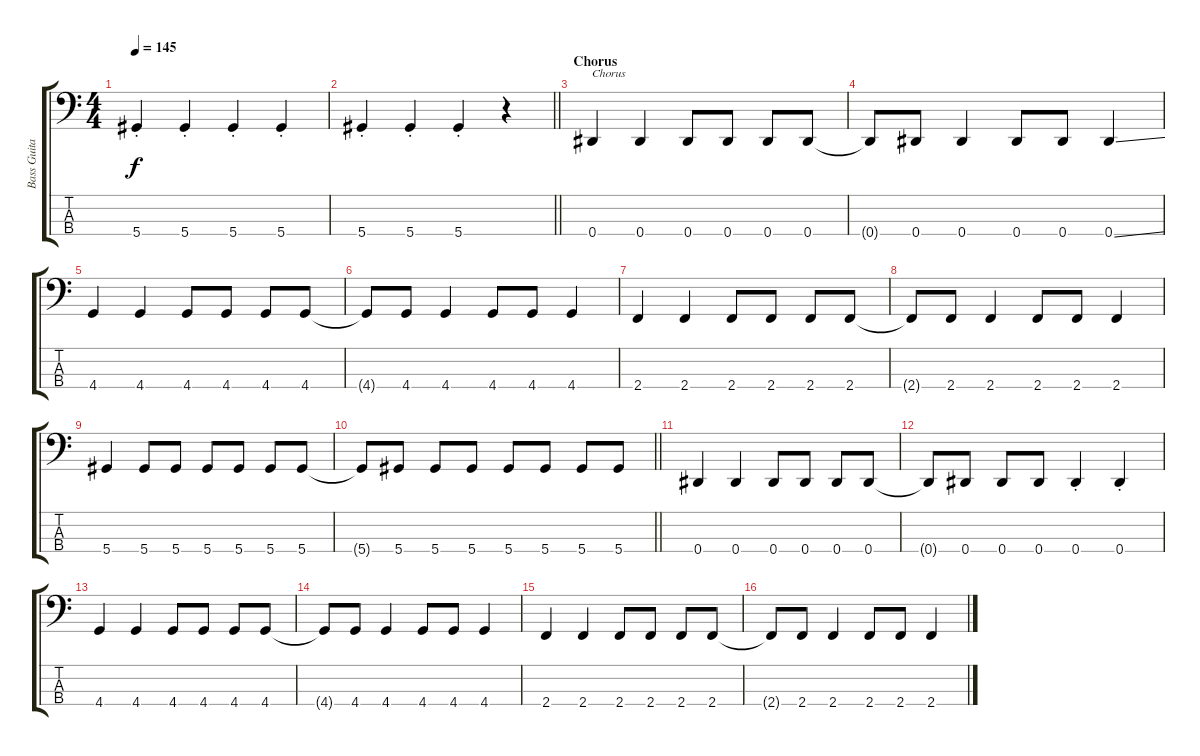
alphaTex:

\track ("Bass Guitar (Gosh)" "Bass Guita") {instrument electricbassfinger}
\staff {score tabs}
\tuning (Gb2 Db2 Ab1 Eb1) {hide}
\ts (4 4)
\tempo 145
\clef f4
\ks c
5.4{st}.4{dy f} 5.4{st}.4 5.4{st}.4 5.4{st}.4 |
\barLineRight lightlight
5.4{st}.4 5.4{st}.4 5.4{st}.4 r.4 |
\section ("" "Chorus")
0.4.4{txt "Chorus"} 0.4.4 0.4.8 0.4.8 0.4.8 0.4.8 |
0.4{t}.8 0.4.8 0.4.4 0.4.8 0.4.8 0.4{ss}.4 |
4.4.4 4.4.4 4.4.8 4.4.8 4.4.8 4.4.8 |
4.4{t}.8 4.4.8 4.4.4 4.4.8 4.4.8 4.4.4 |
2.4.4 2.4.4 2.4.8 2.4.8 2.4.8 2.4.8 |
2.4{t}.8 2.4.8 2.4.4 2.4.8 2.4.8 2.4.4 |
5.4.4 5.4.8 5.4.8 5.4.8 5.4.8 5.4.8 5.4.8 |
\barLineRight lightlight
5.4{t}.8 5.4.8 5.4.8 5.4.8 5.4.8 5.4.8 5.4.8 5.4.8 |
\section ("" "")
0.4.4 0.4.4 0.4.8 0.4.8 0.4.8 0.4.8 |
0.4{t}.8 0.4.8 0.4.8 0.4.8 0.4{st}.4 0.4{st}.4 |
4.4.4 4.4.4 4.4.8 4.4.8 4.4.8 4.4.8 |
4.4{t}.8 4.4.8 4.4.4 4.4.8 4.4.8 4.4.4 |
2.4.4 2.4.4 2.4.8 2.4.8 2.4.8 2.4.8 |
2.4{t}.8 2.4.8 2.4.4 2.4.8 2.4.8 2.4.4
